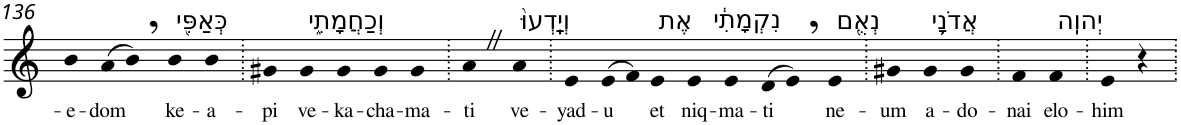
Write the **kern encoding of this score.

**kern	**text
*part1	*part1
*staff1	*staff1
*I"Piano	*
*I'Pno	*
!!LO:PB:g=z
*clefG2	*
*k[]	*
=136	=136
!	!LO:LY:b
4b	-e-
!	!LO:LY:b
(>8a	-dom
8b,)	.
!LO:TX:a:t=כְּאַפִּ֖י	!
!	!LO:LY:b
4b	ke-
!	!LO:LY:b
4b	-a-
=137.	=137.
!	!LO:LY:b
4g#X	-pi
!LO:TX:a:t=וְכַחֲמָתִ֑י	!
!	!LO:LY:b
4g#	ve-
!	!LO:LY:b
4g#	-ka-
!	!LO:LY:b
4g#	-cha-
!	!LO:LY:b
4g#	-ma-
=138.	=138.
!	!LO:LY:b
4aZ	-ti
!LO:TX:a:t=וְיָֽדְעוּ֙	!
!	!LO:LY:b
4a	ve-
=139.	=139.
!	!LO:LY:b
4e	-yad-
!	!LO:LY:b
(>8e	-u
8f)	.
!LO:TX:a:t=אֶת	!
!	!LO:LY:b
4e	et
!LO:TX:a:t=נִקְמָתִ֔י	!
!	!LO:LY:b
4e	niq-
!	!LO:LY:b
4e	-ma-
!	!LO:LY:b
(>8d	-ti
8e,)	.
!LO:TX:a:t=נְאֻ֖ם	!
!	!LO:LY:b
4e	ne-
=140.	=140.
!	!LO:LY:b
4g#X	-um
!LO:TX:a:t=אֲדֹנָ֥י	!
!	!LO:LY:b
4g#	a-
!	!LO:LY:b
4g#	-do-
=141.	=141.
!	!LO:LY:b
4f	-nai
!LO:TX:a:t=יְהוִֽה	!
!	!LO:LY:b
4f	elo-
=142.	=142.
!	!LO:LY:b
4e	-him
4r	.
=.	=.
*-	*-
